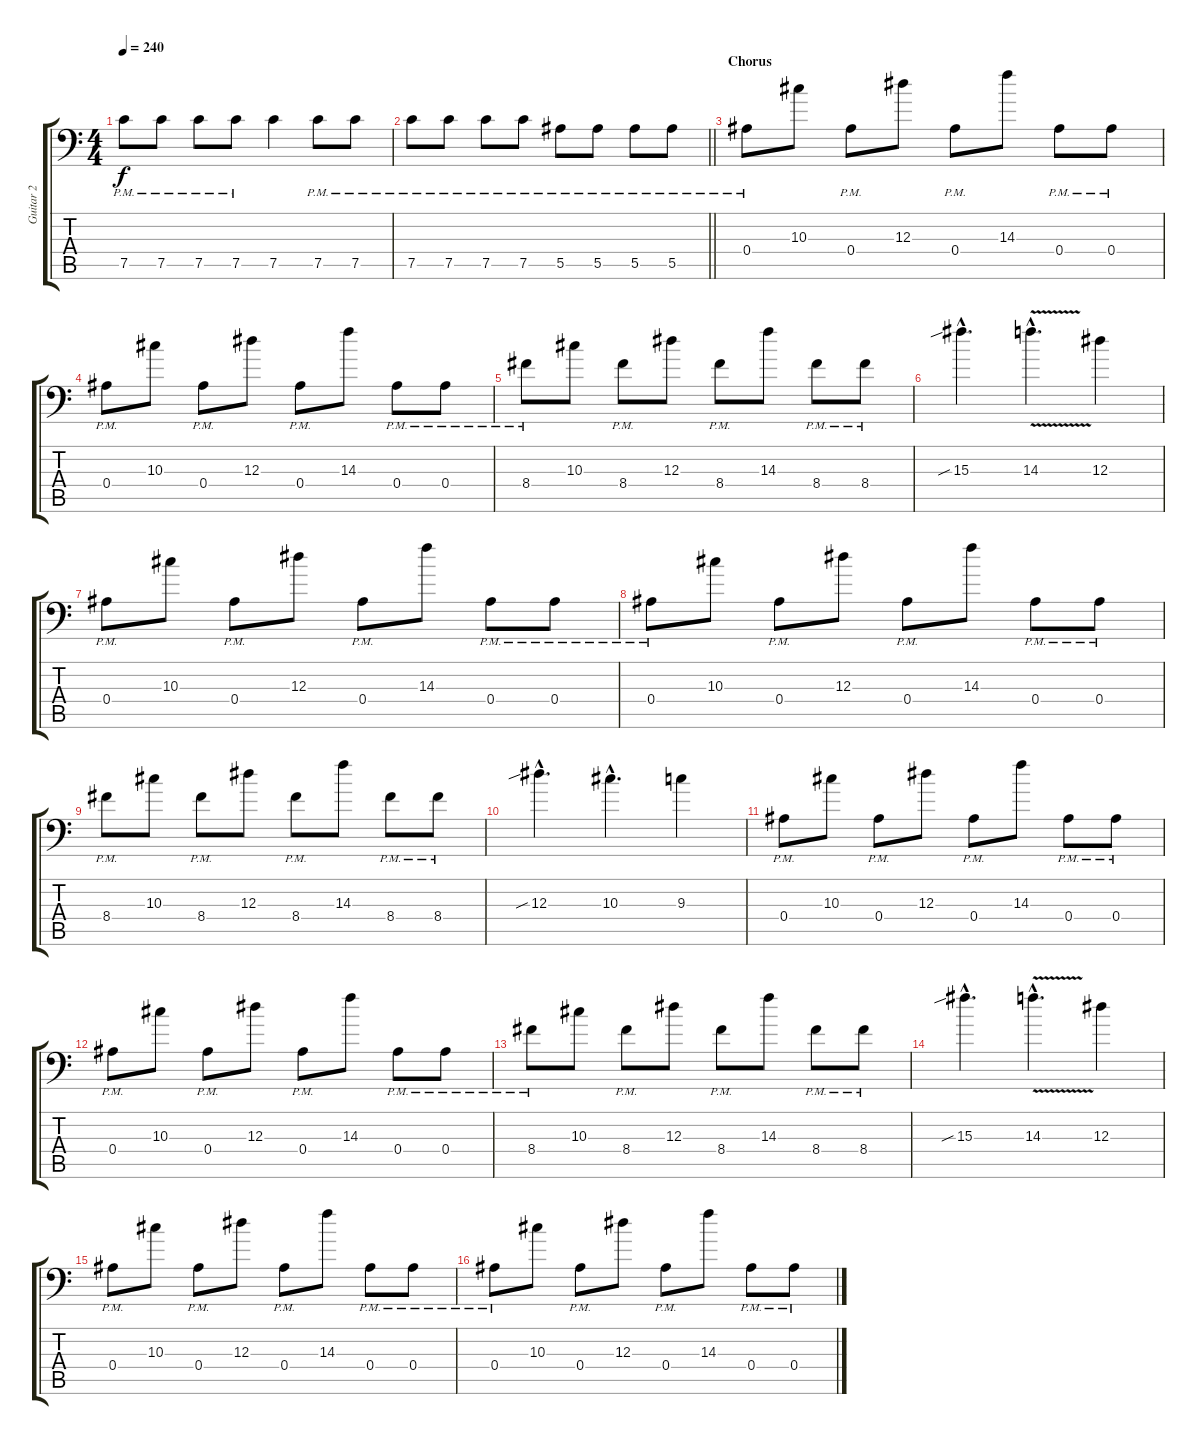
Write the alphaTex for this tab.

\track ("Guitar 2" "Guitar 2") {instrument distortionguitar}
\staff {score tabs}
\tuning (C4 G3 Eb3 Bb2 F2 Bb1) {hide}
\ts (4 4)
\tempo 240
\clef f4
\ks c
7.5{pm}.8{dy f} 7.5{pm}.8 7.5{pm}.8 7.5{pm}.8 7.5.4 7.5{pm}.8 7.5{pm}.8 |
\barLineRight lightlight
7.5{pm}.8 7.5{pm}.8 7.5{pm}.8 7.5{pm}.8 5.5{pm}.8 5.5{pm}.8 5.5{pm}.8 5.5{pm}.8 |
\section ("" "Chorus")
0.4{pm}.8 10.3.8 0.4{pm}.8 12.3.8 0.4{pm}.8 14.3.8 0.4{pm}.8 0.4{pm}.8 |
0.4{pm}.8 10.3.8 0.4{pm}.8 12.3.8 0.4{pm}.8 14.3.8 0.4{pm}.8 0.4{pm}.8 |
8.4{pm}.8 10.3.8 8.4{pm}.8 12.3.8 8.4{pm}.8 14.3.8 8.4{pm}.8 8.4{pm}.8 |
15.3{sib hac}.4{d} 14.3{v hac}.4{d} 12.3.4 |
0.4{pm}.8 10.3.8 0.4{pm}.8 12.3.8 0.4{pm}.8 14.3.8 0.4{pm}.8 0.4{pm}.8 |
0.4{pm}.8 10.3.8 0.4{pm}.8 12.3.8 0.4{pm}.8 14.3.8 0.4{pm}.8 0.4{pm}.8 |
8.4{pm}.8 10.3.8 8.4{pm}.8 12.3.8 8.4{pm}.8 14.3.8 8.4{pm}.8 8.4{pm}.8 |
12.3{sib hac}.4{d} 10.3{hac}.4{d} 9.3.4 |
0.4{pm}.8 10.3.8 0.4{pm}.8 12.3.8 0.4{pm}.8 14.3.8 0.4{pm}.8 0.4{pm}.8 |
0.4{pm}.8 10.3.8 0.4{pm}.8 12.3.8 0.4{pm}.8 14.3.8 0.4{pm}.8 0.4{pm}.8 |
8.4{pm}.8 10.3.8 8.4{pm}.8 12.3.8 8.4{pm}.8 14.3.8 8.4{pm}.8 8.4{pm}.8 |
15.3{sib hac}.4{d} 14.3{v hac}.4{d} 12.3.4 |
0.4{pm}.8 10.3.8 0.4{pm}.8 12.3.8 0.4{pm}.8 14.3.8 0.4{pm}.8 0.4{pm}.8 |
0.4{pm}.8 10.3.8 0.4{pm}.8 12.3.8 0.4{pm}.8 14.3.8 0.4{pm}.8 0.4{pm}.8
